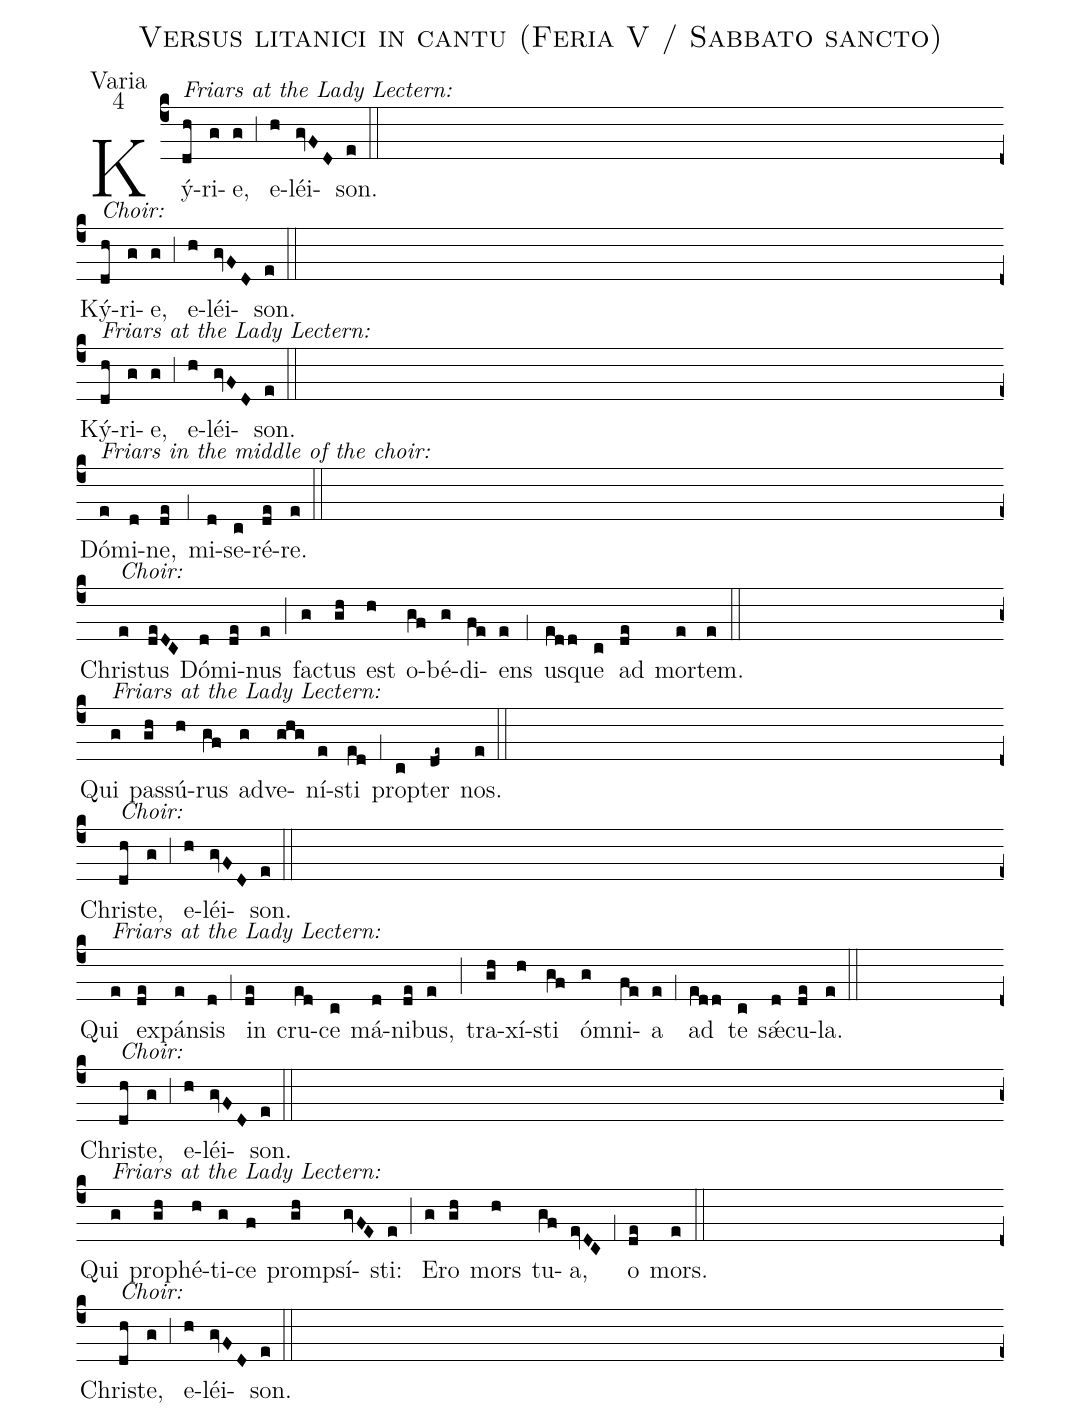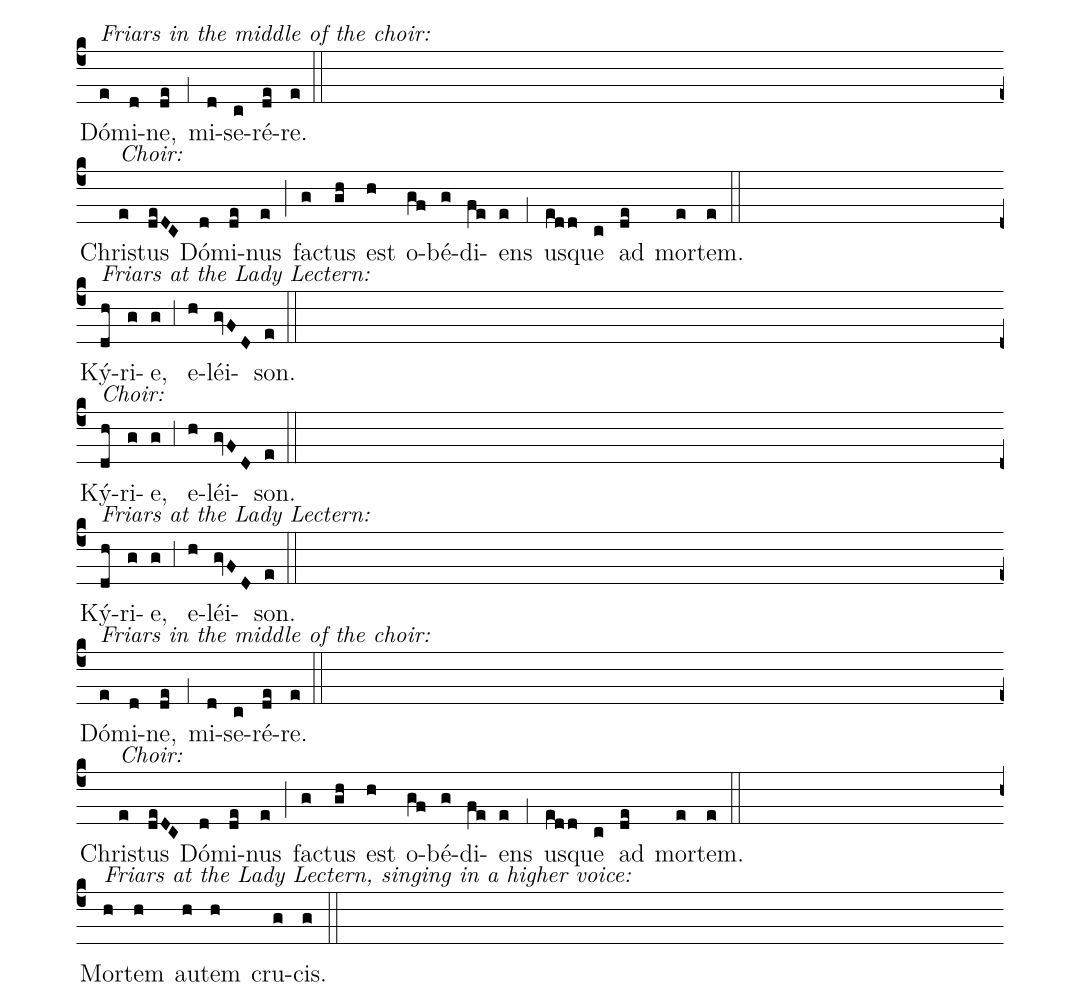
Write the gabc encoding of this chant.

name:Versus litanici in cantu (Feria V / Sabbato sancto);
office-part:Varia;
mode:4;
%%
(c4)Ký<alt>Friars at the Lady Lectern:</alt>(dh)ri(g)e,(g) (;3) e(h)l{é}i(gvFD)son.(e) (::) (Z)

Ký<alt>Choir:</alt>(dh)ri(g)e,(g) (;3) e(h)l{é}i(gvFD)son.(e) (::) (Z)

Ký<alt>Friars at the Lady Lectern:</alt>(dh)ri(g)e,(g) (;3) e(h)l{é}i(gvFD)son.(e) (::) (Z)

Dó<alt>Friars in the middle of the choir:</alt>(e)mi(d)ne,(de) (;1) mi(d)se(c)ré(de)re.(e) (::) (Z)

Chri<alt>Choir:</alt>(e)stus(deDC) Dó(d)mi(de)nus(e) (;) fa(g)ctus(gh) est(h) o(gf)bé(g)di(fe)ens(e) (,1) us(edd)que(c) ad(de) mor(e)tem.(e) (::) (Z)

Qui<alt>Friars at the Lady Lectern:</alt>(g) pas(gh)sú(h)rus(gf) ad(g)ve(ghg)ní(e)sti(ed) (;1) prop(c)ter(de~) nos.(e) (::) (Z)

Chri<alt>Choir:</alt>(dh)ste,(g) (;3) e(h)l{é}i(gvFD)son.(e) (::) (Z)

Qui<alt>Friars at the Lady Lectern:</alt>(e) ex(de)pán(e)sis(d) (;1) in(de) cru(ed)ce(c) má(d)ni(de)bus,(e) (;) tra(gh)xí(h)sti(gf) óm(g)ni(fe)a(e) (;1) ad(edd) te(c) s{<sp>'ae</sp>}(d)cu(de)la.(e) (::) (Z)

Chri<alt>Choir:</alt>(dh)ste,(g) (;3) e(h)l{é}i(gvFD)son.(e) (::) (Z)

Qui<alt>Friars at the Lady Lectern:</alt>(g) pro(gh)phé(h)ti(g)ce(f) prom(gh)psí(gvFE)sti:(e) (;) E(g)ro(gh) mors(h) tu(gf)a,(evDC) (;1) o(de) mors.(e) (::) (Z)



Chri<alt>Choir:</alt>(dh)ste,(g) (;3) e(h)l{é}i(gvFD)son.(e) (::) (Z)

Dó<alt>Friars in the middle of the choir:</alt>(e)mi(d)ne,(de) (;1) mi(d)se(c)ré(de)re.(e) (::) (Z)



Chri<alt>Choir:</alt>(e)stus(deDC) Dó(d)mi(de)nus(e) (;) fa(g)ctus(gh) est(h) o(gf)bé(g)di(fe)ens(e) (,1) us(edd)que(c) ad(de) mor(e)tem.(e) (::) (Z)







Ký<alt>Friars at the Lady Lectern:</alt>(dh)ri(g)e,(g) (;3) e(h)l{é}i(gvFD)son.(e) (::) (Z)



Ký<alt>Choir:</alt>(dh)ri(g)e,(g) (;3) e(h)l{é}i(gvFD)son.(e) (::) (Z)



Ký<alt>Friars at the Lady Lectern:</alt>(dh)ri(g)e,(g) (;3) e(h)l{é}i(gvFD)son.(e) (::) (Z)



Dó<alt>Friars in the middle of the choir:</alt>(e)mi(d)ne,(de) (;1) mi(d)se(c)ré(de)re.(e) (::) (Z)



Chri<alt>Choir:</alt>(e)stus(deDC) Dó(d)mi(de)nus(e) (;) fa(g)ctus(gh) est(h) o(gf)bé(g)di(fe)ens(e) (,1) us(edd)que(c) ad(de) mor(e)tem.(e) (::) (Z)



Mor<alt>Friars at the Lady Lectern, singing in a higher voice:</alt>(h)tem(h) au(h)tem(h) cru(g)cis.(g) (::)
